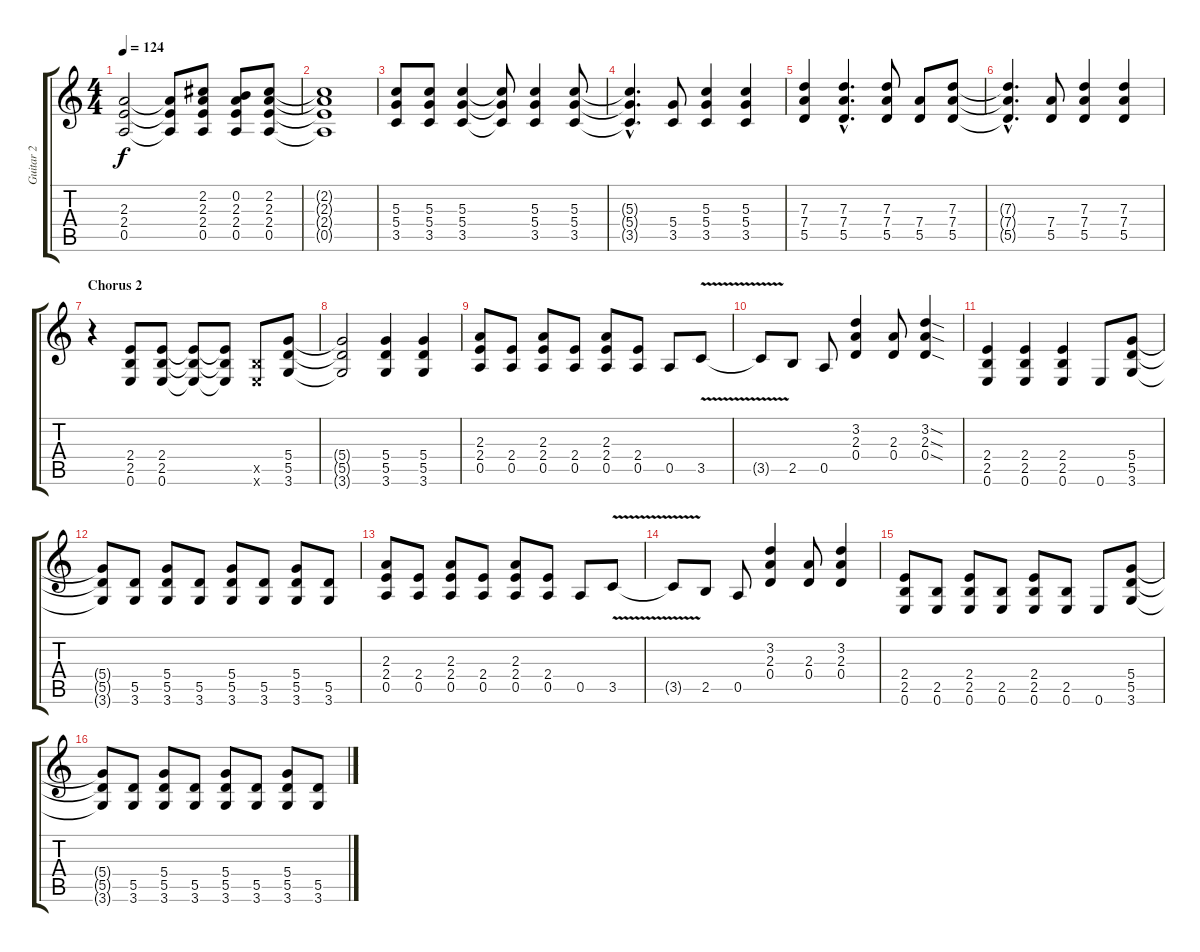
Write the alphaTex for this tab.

\track ("Guitar 2" "Guitar 2") {instrument distortionguitar}
\staff {score tabs}
\tuning (E4 B3 G3 D3 A2 E2) {hide}
\ts (4 4)
\tempo 124
\clef g2
\ks c
(2.3 2.4 0.5).2{dy f} (2.3{t} 2.4{t} 0.5{t}).8 (2.2 2.3 2.4 0.5).8 (0.2 2.3 2.4 0.5).8 (2.2 2.3 2.4 0.5).8 |
(2.2{t} 2.3{t} 2.4{t} 0.5{t}).1 |
(5.3 5.4 3.5).8 (5.3 5.4 3.5).8 (5.3 5.4 3.5).4 (5.3{t} 5.4{t} 3.5{t}).8 (5.3 5.4 3.5).4 (5.3 5.4 3.5).8 |
(5.3{hac t} 5.4{hac t} 3.5{hac t}).4{d} (5.4 3.5).8 (5.3 5.4 3.5).4 (5.3 5.4 3.5).4 |
(7.3 7.4 5.5).4 (7.3{hac} 7.4{hac} 5.5{hac}).4{d} (7.3 7.4 5.5).8 (7.4 5.5).8 (7.3 7.4 5.5).8 |
(7.3{hac t} 7.4{hac t} 5.5{hac t}).4{d} (7.4 5.5).8 (7.3 7.4 5.5).4 (7.3 7.4 5.5).4 |
\section ("" "Chorus 2")
r.4 (2.4 2.5 0.6).8 (2.4 2.5 0.6).8 (2.4{t} 2.5{t} 0.6{t}).8 (2.4{t} 2.5{t} 0.6{t}).8 (2.5{x} 0.6{x}).8 (5.4 5.5 3.6).8 |
(5.4{t} 5.5{t} 3.6{t}).2 (5.4 5.5 3.6).4 (5.4 5.5 3.6).4 |
(2.3 2.4 0.5).8 (2.4 0.5).8 (2.3 2.4 0.5).8 (2.4 0.5).8 (2.3 2.4 0.5).8 (2.4 0.5).8 0.5.8 3.5{v}.8 |
3.5{t}.8 2.5.8 0.5.8 (3.2 2.3 0.4).4 (2.3 0.4).8 (3.2{sod} 2.3{sod} 0.4{sod}).4 |
(2.4 2.5 0.6).4 (2.4 2.5 0.6).4 (2.4 2.5 0.6).4 0.6.8 (5.4 5.5 3.6).8 |
(5.4{t} 5.5{t} 3.6{t}).8 (5.5 3.6).8 (5.4 5.5 3.6).8 (5.5 3.6).8 (5.4 5.5 3.6).8 (5.5 3.6).8 (5.4 5.5 3.6).8 (5.5 3.6).8 |
(2.3 2.4 0.5).8 (2.4 0.5).8 (2.3 2.4 0.5).8 (2.4 0.5).8 (2.3 2.4 0.5).8 (2.4 0.5).8 0.5.8 3.5{v}.8 |
3.5{t}.8 2.5.8 0.5.8 (3.2 2.3 0.4).4 (2.3 0.4).8 (3.2 2.3 0.4).4 |
(2.4 2.5 0.6).8 (2.5 0.6).8 (2.4 2.5 0.6).8 (2.5 0.6).8 (2.4 2.5 0.6).8 (2.5 0.6).8 0.6.8 (5.4 5.5 3.6).8 |
(5.4{t} 5.5{t} 3.6{t}).8 (5.5 3.6).8 (5.4 5.5 3.6).8 (5.5 3.6).8 (5.4 5.5 3.6).8 (5.5 3.6).8 (5.4 5.5 3.6).8 (5.5 3.6).8
